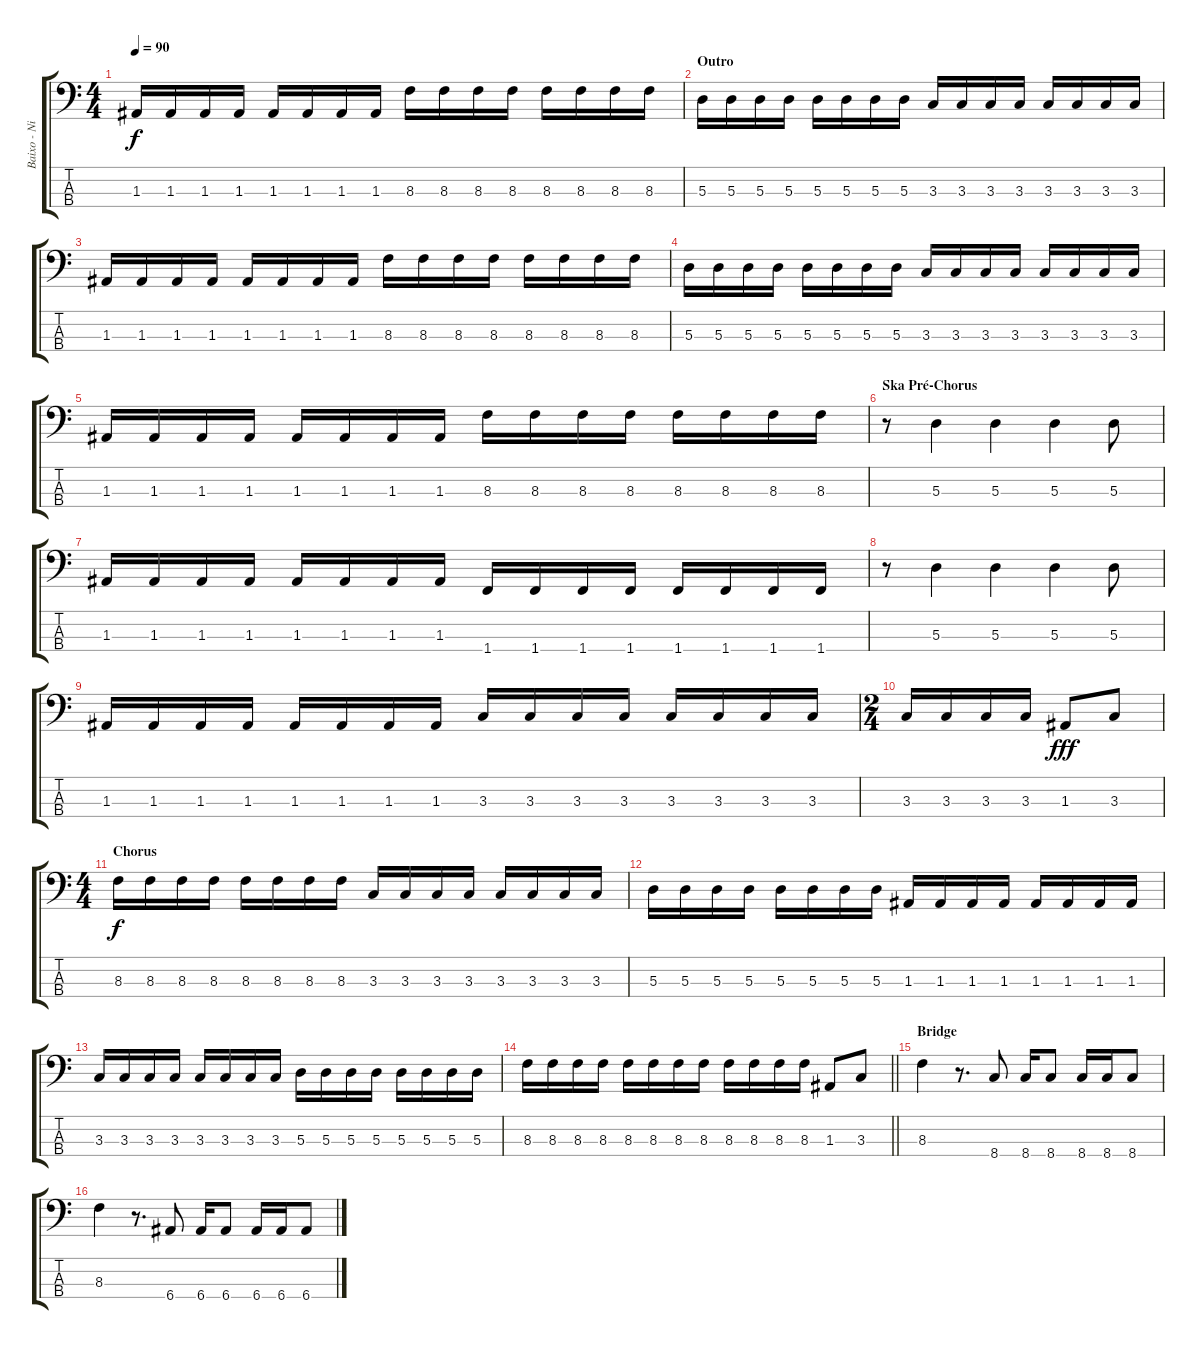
\track ("Baixo - Nikola" "Baixo - Ni") {instrument electricbasspick}
\staff {score tabs}
\tuning (G2 D2 A1 E1) {hide}
\ts (4 4)
\tempo 90
\clef f4
\ks c
1.3.16{dy f} 1.3.16 1.3.16 1.3.16 1.3.16 1.3.16 1.3.16 1.3.16 8.3.16 8.3.16 8.3.16 8.3.16 8.3.16 8.3.16 8.3.16 8.3.16 |
\section ("" "Outro")
5.3.16 5.3.16 5.3.16 5.3.16 5.3.16 5.3.16 5.3.16 5.3.16 3.3.16 3.3.16 3.3.16 3.3.16 3.3.16 3.3.16 3.3.16 3.3.16 |
1.3.16 1.3.16 1.3.16 1.3.16 1.3.16 1.3.16 1.3.16 1.3.16 8.3.16 8.3.16 8.3.16 8.3.16 8.3.16 8.3.16 8.3.16 8.3.16 |
5.3.16 5.3.16 5.3.16 5.3.16 5.3.16 5.3.16 5.3.16 5.3.16 3.3.16 3.3.16 3.3.16 3.3.16 3.3.16 3.3.16 3.3.16 3.3.16 |
1.3.16 1.3.16 1.3.16 1.3.16 1.3.16 1.3.16 1.3.16 1.3.16 8.3.16 8.3.16 8.3.16 8.3.16 8.3.16 8.3.16 8.3.16 8.3.16 |
\section ("" "Ska Pré-Chorus")
r.8 5.3.4 5.3.4 5.3.4 5.3.8 |
1.3.16 1.3.16 1.3.16 1.3.16 1.3.16 1.3.16 1.3.16 1.3.16 1.4.16 1.4.16 1.4.16 1.4.16 1.4.16 1.4.16 1.4.16 1.4.16 |
r.8 5.3.4 5.3.4 5.3.4 5.3.8 |
1.3.16 1.3.16 1.3.16 1.3.16 1.3.16 1.3.16 1.3.16 1.3.16 3.3.16 3.3.16 3.3.16 3.3.16 3.3.16 3.3.16 3.3.16 3.3.16 |
\ts (2 4)
3.3.16 3.3.16 3.3.16 3.3.16 1.3.8{dy fff} 3.3.8 |
\ts (4 4)
\section ("" "Chorus")
8.3.16{dy f} 8.3.16 8.3.16 8.3.16 8.3.16 8.3.16 8.3.16 8.3.16 3.3.16 3.3.16 3.3.16 3.3.16 3.3.16 3.3.16 3.3.16 3.3.16 |
5.3.16 5.3.16 5.3.16 5.3.16 5.3.16 5.3.16 5.3.16 5.3.16 1.3.16 1.3.16 1.3.16 1.3.16 1.3.16 1.3.16 1.3.16 1.3.16 |
3.3.16 3.3.16 3.3.16 3.3.16 3.3.16 3.3.16 3.3.16 3.3.16 5.3.16 5.3.16 5.3.16 5.3.16 5.3.16 5.3.16 5.3.16 5.3.16 |
\barLineRight lightlight
8.3.16 8.3.16 8.3.16 8.3.16 8.3.16 8.3.16 8.3.16 8.3.16 8.3.16 8.3.16 8.3.16 8.3.16 1.3.8 3.3.8 |
\section ("" "Bridge")
8.3.4 r.8{d} 8.4.8 8.4.16 8.4.8 8.4.16 8.4.16 8.4.8 |
8.3.4 r.8{d} 6.4.8 6.4.16 6.4.8 6.4.16 6.4.16 6.4.8
